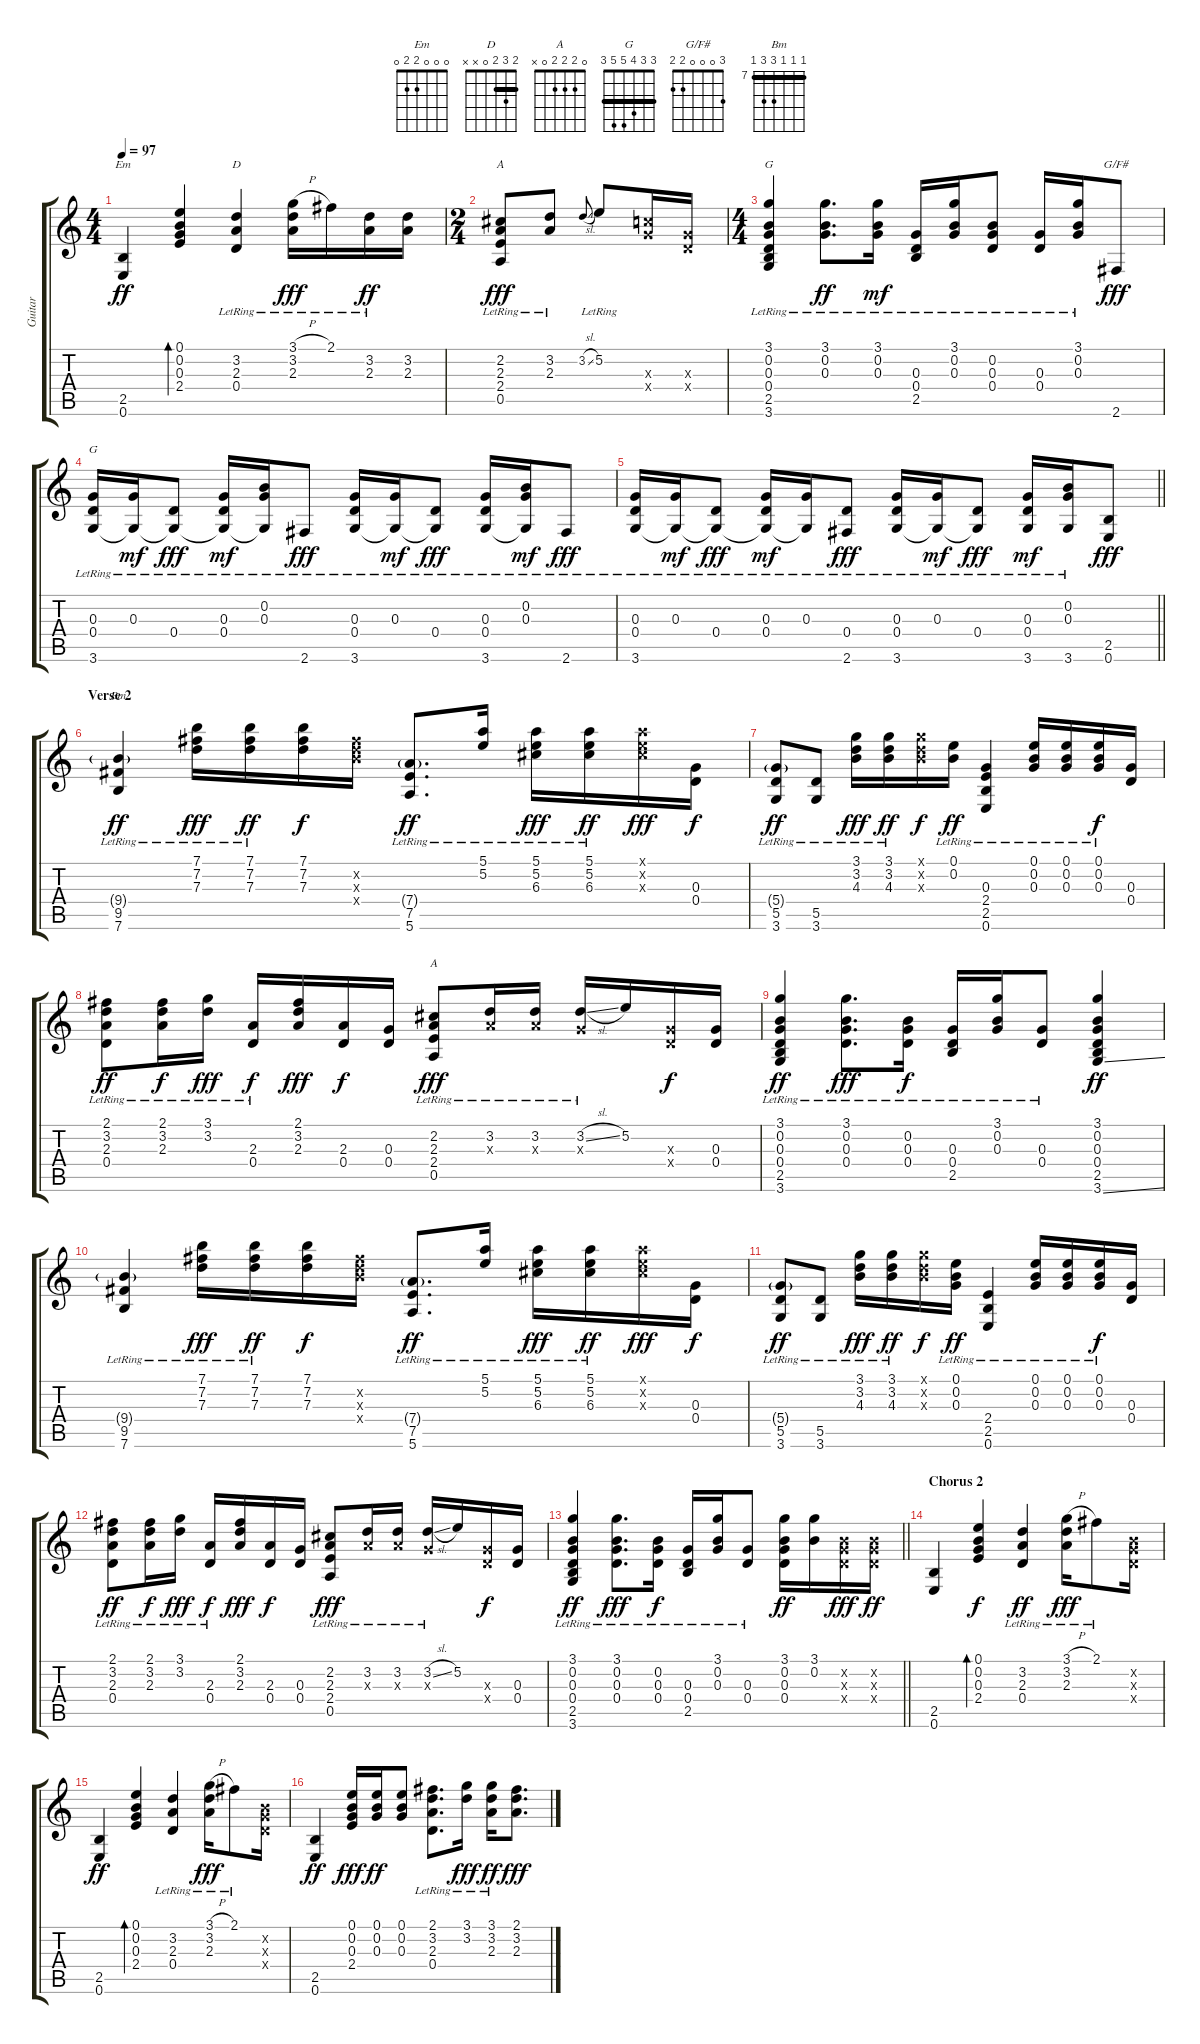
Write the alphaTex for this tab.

\track ("Guitar" "Guitar") {instrument electricguitarclean}
\staff {score tabs}
\tuning (E4 B3 G3 D3 A2 E2) {hide}
\chord ("Em" 0 0 0 2 2 0)
\chord ("D" 2 3 2 0 x x) {barre 2}
\chord ("A" 5 5 6 7 7 5) {firstfret 5 barre 5}
\chord ("G" 3 0 0 0 2 3)
\chord ("G/F#" 3 0 0 0 2 2)
\chord ("G" 3 3 4 5 5 3) {barre 3}
\chord ("Bm" 7 7 7 9 9 7) {firstfret 7 barre 7}
\chord ("A" 0 2 2 2 0 x)
\ts (4 4)
\tempo 97
\clef g2
\ks c
(2.5 0.6).4{ch "Em" dy ff} (0.1 0.2 0.3 2.4).4{bd 120} (3.2{lr} 2.3{lr} 0.4{lr}).4{ch "D"} (3.1{h lr} 3.2{lr} 2.3{lr}).16{dy fff} 2.1{lr}.16 (3.2{lr} 2.3{lr}).16{dy ff} (3.2 2.3).16 |
\ts (2 4)
(2.2{lr} 2.3{lr} 2.4{lr} 0.5{lr}).8{ch "A" dy fff} (3.2{lr} 2.3{lr}).8 3.2{sl}.8{gr onbeat} 5.2{lr}.8 (5.3{x} 5.4{x}).16 (0.3{x} 0.4{x}).16 |
\ts (4 4)
(3.1{lr} 0.2{lr} 0.3{lr} 0.4{lr} 2.5{lr} 3.6{lr}).4{ch "G"} (3.1{lr} 0.2{lr} 0.3{lr}).8{d dy ff} (3.1{lr} 0.2{lr} 0.3{lr}).16{dy mf} (0.3{lr} 0.4{lr} 2.5{lr}).16 (3.1{lr} 0.2{lr} 0.3{lr}).16 (0.2{lr} 0.3{lr} 0.4{lr}).8 (0.3{lr} 0.4{lr}).16 (3.1{lr} 0.2{lr} 0.3{lr}).16 2.6.8{ch "G/F#" dy fff} |
(0.3{lr} 0.4{lr} 3.6).16{ch "G"} (0.3{lr} 3.6{t}).16{dy mf} (0.4{lr} 3.6{t}).8{dy fff} (0.3{lr} 0.4{lr} 3.6{t}).16{dy mf} (0.2{lr} 0.3{lr} 3.6{t}).16 2.6{lr}.8{dy fff} (0.3{lr} 0.4{lr} 3.6{lr}).16 (0.3{lr} 3.6{t}).16{dy mf} (0.4{lr} 3.6{t}).8{dy fff} (0.3{lr} 0.4{lr} 3.6).16 (0.2{lr} 0.3{lr} 3.6{t}).16{dy mf} 2.6{lr}.8{dy fff} |
\barLineRight lightlight
(0.3{lr} 0.4{lr} 3.6).16 (0.3{lr} 3.6{t}).16{dy mf} (0.4{lr} 3.6{t}).8{dy fff} (0.3{lr} 0.4{lr} 3.6{t}).16{dy mf} (0.3{lr} 3.6{t}).16 (0.4{lr} 2.6{lr}).8{dy fff} (0.3{lr} 0.4{lr} 3.6).16 (0.3{lr} 3.6{t}).16{dy mf} (0.4{lr} 3.6{t}).8{dy fff} (0.3{lr} 0.4{lr} 3.6).16{dy mf} (0.2{lr} 0.3{lr} 3.6).16 (2.5 0.6).8{dy fff} |
\section ("" "Verse 2")
(9.4{g} 9.5{lr} 7.6{lr}).4{ch "Bm" dy ff} (7.1{lr} 7.2{lr} 7.3{lr}).16{dy fff} (7.1{lr} 7.2{lr} 7.3{lr}).16{dy ff} (7.1 7.2 7.3).16{dy f} (7.2{x} 7.3{x} 9.4{x}).16 (7.4{g lr} 7.5{lr} 5.6{lr}).8{d dy ff} (5.1{lr} 5.2{lr}).16 (5.1{lr} 5.2{lr} 6.3{lr}).16{dy fff} (5.1{lr} 5.2{lr} 6.3{lr}).16{dy ff} (5.1{x} 5.2{x} 6.3{x}).16{dy fff} (0.3 0.4).16{dy f} |
(5.4{g lr} 5.5{lr} 3.6{lr}).8{dy ff} (5.5{lr} 3.6{lr}).8 (3.1{lr} 3.2{lr} 4.3{lr}).16{dy fff} (3.1{lr} 3.2{lr} 4.3{lr}).16{dy ff} (3.1{x} 3.2{x} 4.3{x}).16{dy f} (0.1{lr} 0.2{lr}).16{dy ff} (0.3{lr} 2.4{lr} 2.5{lr} 0.6{lr}).4 (0.1{lr} 0.2{lr} 0.3{lr}).16 (0.1{lr} 0.2{lr} 0.3{lr}).16 (0.1{lr} 0.2{lr} 0.3{lr}).16{dy f} (0.3 0.4).16 |
(2.1{lr} 3.2{lr} 2.3{lr} 0.4{lr}).8{dy ff} (2.1{lr} 3.2{lr} 2.3{lr}).16{dy f} (3.1{lr} 3.2{lr}).16{dy fff} (2.3{lr} 0.4{lr}).16{dy f} (2.1 3.2 2.3).16{dy fff} (2.3 0.4).16{dy f} (0.3 0.4).16 (2.2{lr} 2.3{lr} 2.4{lr} 0.5{lr}).8{ch "A" dy fff} (3.2{lr} 2.3{x}).16 (3.2{lr} 2.3{x}).16 (3.2{sl lr} 0.3{x}).16 5.2.16 (0.3{x} 0.4{x}).16{dy f} (0.3 0.4).16 |
(3.1{lr} 0.2{lr} 0.3{lr} 0.4{lr} 2.5{lr} 3.6{lr}).4{dy ff} (3.1{lr} 0.2{lr} 0.3{lr} 0.4{lr}).8{d dy fff} (0.2{lr} 0.3{lr} 0.4{lr}).16{dy f} (0.3{lr} 0.4{lr} 2.5{lr}).16 (3.1{lr} 0.2{lr} 0.3{lr}).16 (0.3{lr} 0.4{lr}).8 (3.1 0.2 0.3 0.4 2.5 3.6{ss}).4{dy ff} |
(9.4{g} 9.5{lr} 7.6{lr}).4 (7.1{lr} 7.2{lr} 7.3{lr}).16{dy fff} (7.1{lr} 7.2{lr} 7.3{lr}).16{dy ff} (7.1 7.2 7.3).16{dy f} (7.2{x} 7.3{x} 9.4{x}).16 (7.4{g lr} 7.5{lr} 5.6{lr}).8{d dy ff} (5.1{lr} 5.2{lr}).16 (5.1{lr} 5.2{lr} 6.3{lr}).16{dy fff} (5.1{lr} 5.2{lr} 6.3{lr}).16{dy ff} (5.1{x} 5.2{x} 6.3{x}).16{dy fff} (0.3 0.4).16{dy f} |
(5.4{g lr} 5.5{lr} 3.6{lr}).8{dy ff} (5.5{lr} 3.6{lr}).8 (3.1{lr} 3.2{lr} 4.3{lr}).16{dy fff} (3.1{lr} 3.2{lr} 4.3{lr}).16{dy ff} (3.1{x} 3.2{x} 4.3{x}).16{dy f} (0.1{lr} 0.2{lr} 0.3{lr}).16{dy ff} (2.4{lr} 2.5{lr} 0.6{lr}).4 (0.1{lr} 0.2{lr} 0.3{lr}).16 (0.1{lr} 0.2{lr} 0.3{lr}).16 (0.1{lr} 0.2{lr} 0.3{lr}).16{dy f} (0.3 0.4).16 |
(2.1{lr} 3.2{lr} 2.3{lr} 0.4{lr}).8{dy ff} (2.1{lr} 3.2{lr} 2.3{lr}).16{dy f} (3.1{lr} 3.2{lr}).16{dy fff} (2.3{lr} 0.4{lr}).16{dy f} (2.1 3.2 2.3).16{dy fff} (2.3 0.4).16{dy f} (0.3 0.4).16 (2.2{lr} 2.3{lr} 2.4{lr} 0.5{lr}).8{dy fff} (3.2{lr} 2.3{x}).16 (3.2{lr} 2.3{x}).16 (3.2{sl lr} 0.3{x}).16 5.2.16 (0.3{x} 0.4{x}).16{dy f} (0.3 0.4).16 |
\barLineRight lightlight
(3.1{lr} 0.2{lr} 0.3{lr} 0.4{lr} 2.5{lr} 3.6{lr}).4{dy ff} (3.1{lr} 0.2{lr} 0.3{lr} 0.4{lr}).8{d dy fff} (0.2{lr} 0.3{lr} 0.4{lr}).16{dy f} (0.3{lr} 0.4{lr} 2.5{lr}).16 (3.1{lr} 0.2{lr} 0.3{lr}).16 (0.3{lr} 0.4{lr}).8 (3.1 0.2 0.3 0.4).16{dy ff} (3.1 0.2).16 (0.2{x} 0.3{x} 0.4{x}).16{dy fff} (0.2{x} 0.3{x} 0.4{x}).16{dy ff} |
\section ("" "Chorus 2")
(2.5 0.6).4 (0.1 0.2 0.3 2.4).4{bd 120 dy f} (3.2{lr} 2.3{lr} 0.4{lr}).4{dy ff} (3.1{h lr} 3.2{lr} 2.3{lr}).16{dy fff} 2.1{lr}.8 (0.2{x} 0.3{x} 0.4{x}).16 |
(2.5 0.6).4{dy ff} (0.1 0.2 0.3 2.4).4{bd 120} (3.2{lr} 2.3{lr} 0.4{lr}).4 (3.1{h lr} 3.2{lr} 2.3{lr}).16{dy fff} 2.1{lr}.8 (0.2{x} 0.3{x} 0.4{x}).16 |
(2.5 0.6).4{dy ff} (0.1 0.2 0.3 2.4).16{dy fff} (0.1 0.2 0.3).16{dy ff} (0.1 0.2 0.3).8 (2.1{lr} 3.2{lr} 2.3{lr} 0.4{lr}).8{d} (3.1{lr} 3.2{lr}).16{dy fff} (3.1{lr} 3.2{lr} 2.3{lr}).16{dy ff} (2.1 3.2 2.3).8{d dy fff}
